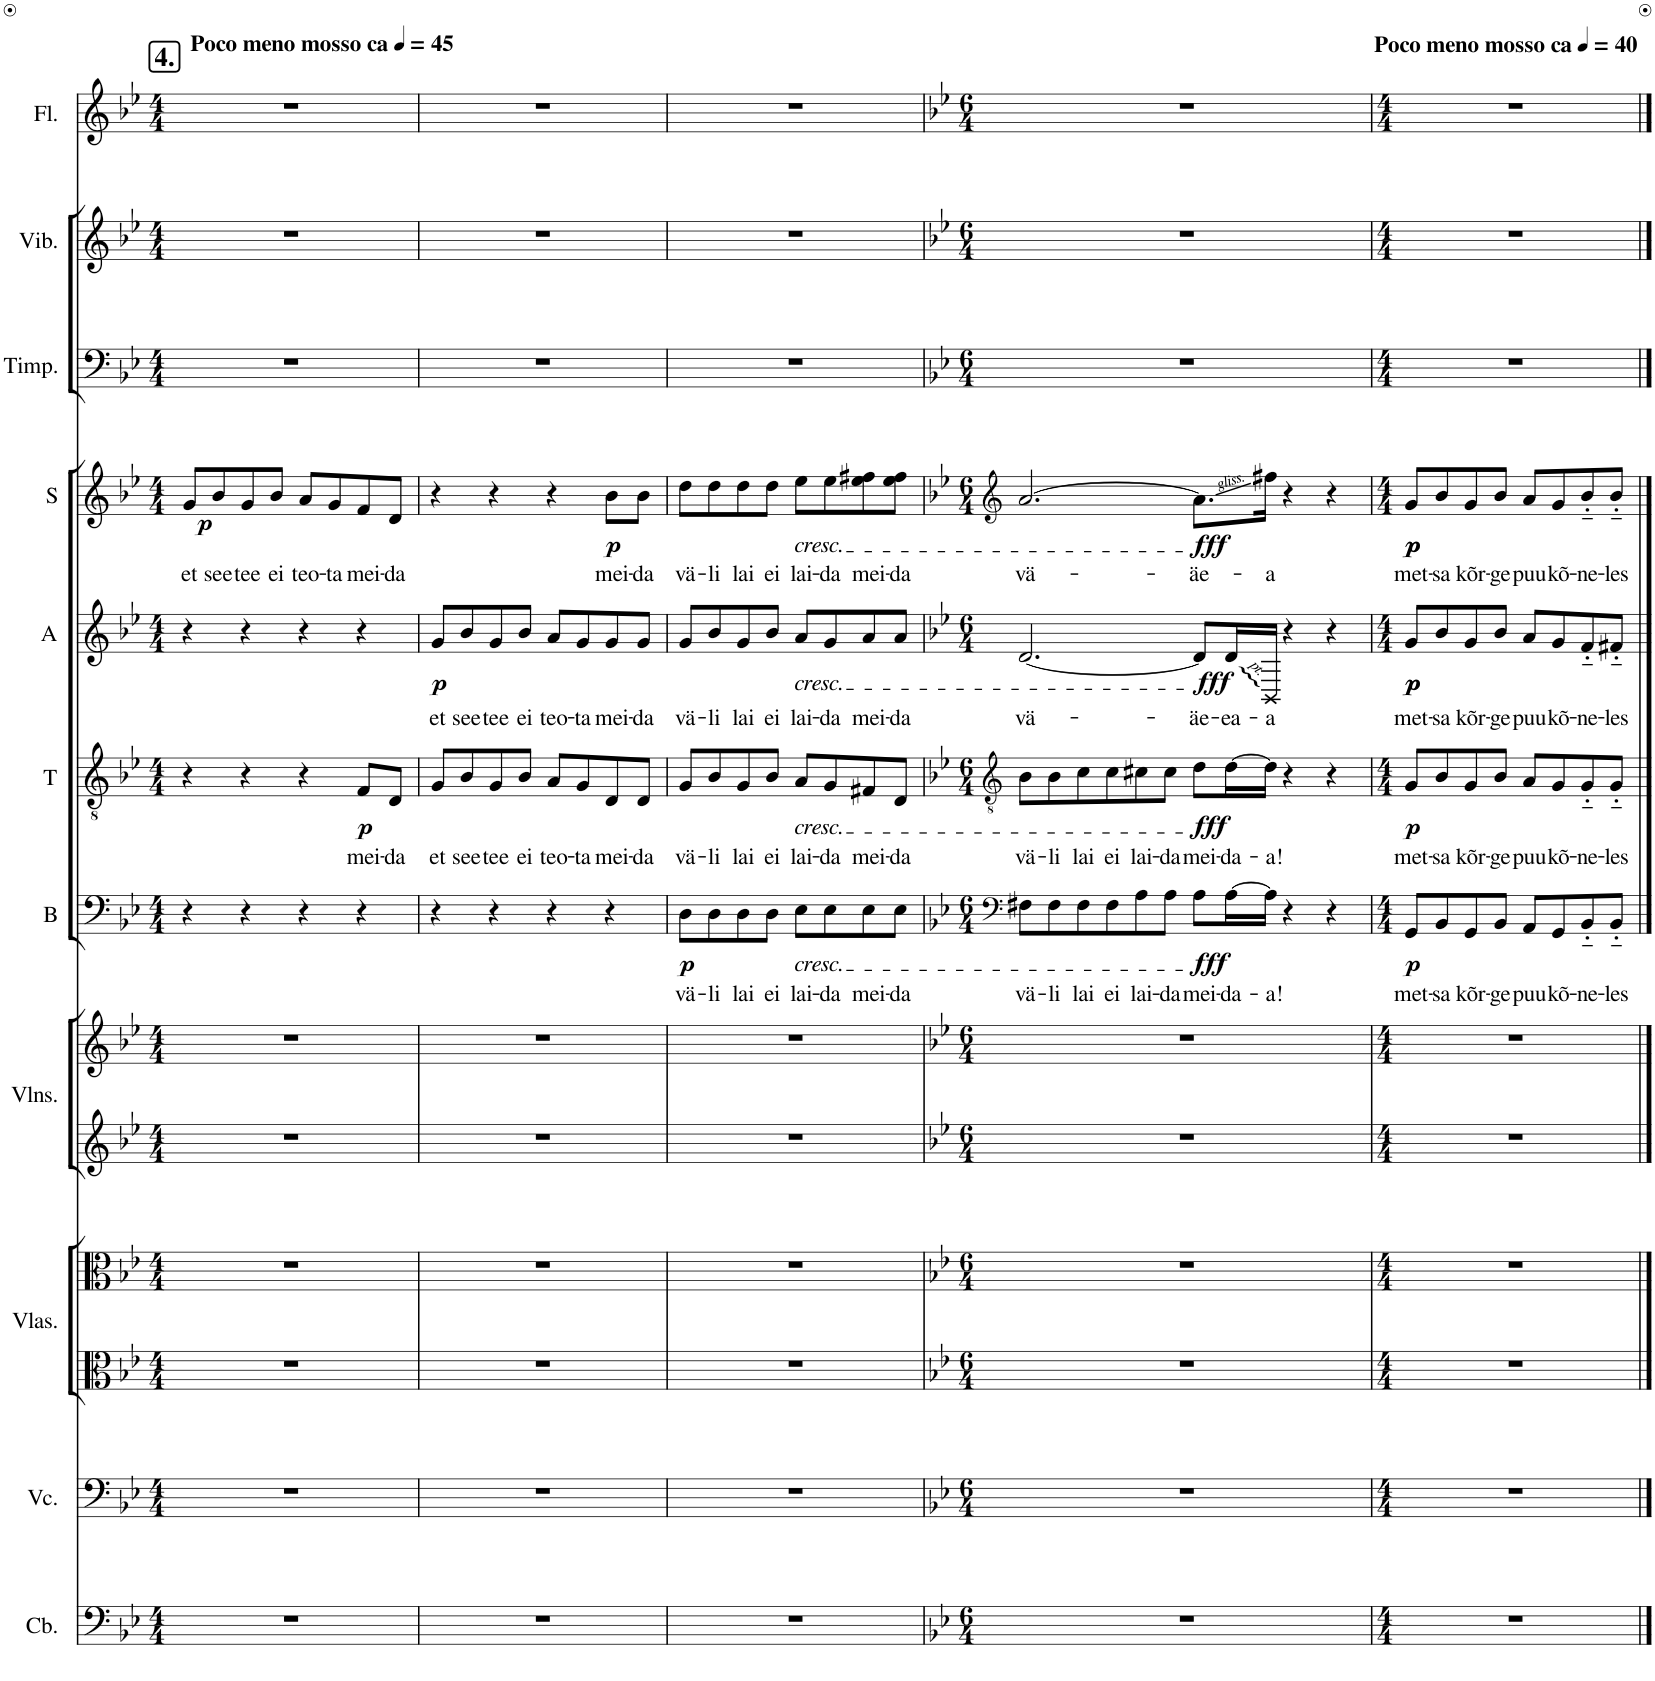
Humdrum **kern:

**kern	**kern	**kern	**kern	**kern	**kern	**kern	**text	**dynam	**kern	**text	**dynam	**kern	**text	**dynam	**kern	**text	**dynam	**kern	**kern	**kern
*part11	*part10	*part9	*part9	*part8	*part8	*part7	*part7	*part7	*part6	*part6	*part6	*part5	*part5	*part5	*part4	*part4	*part4	*part3	*part2	*part1
*staff13	*staff12	*staff11	*staff10	*staff9	*staff8	*staff7	*staff7	*staff7	*staff6	*staff6	*staff6	*staff5	*staff5	*staff5	*staff4	*staff4	*staff4	*staff3	*staff2	*staff1
*I"Contrabass	*I"Violoncello	*I"Violas	*	*I"Violins	*	*I"B	*	*	*I"T	*	*	*I"A	*	*	*I"S	*	*	*I"Timpani	*I"Vibraphone	*I"Flute
*I'Cb.	*I'Vc.	*I'Vlas.	*	*I'Vlns.	*	*I'B	*	*	*I'T	*	*	*I'A	*	*	*I'S	*	*	*I'Timp.	*I'Vib.	*I'Fl.
!!LO:PB:g=z
*clefF4	*clefF4	*clefC3	*clefC3	*clefG2	*clefG2	*clefF4	*	*	*clefGv2	*	*	*clefG2	*	*	*clefG2	*	*	*clefF4	*clefG2	*clefG2
*Trd7c12	*	*	*	*	*	*	*	*	*	*	*	*Trd1c2	*	*	*	*	*	*	*	*
*k[b-e-]	*k[b-e-]	*k[b-e-]	*k[b-e-]	*k[b-e-]	*k[b-e-]	*k[b-e-]	*	*	*k[b-e-]	*	*	*k[b-e-]	*	*	*k[b-e-]	*	*	*k[b-e-]	*k[b-e-]	*k[b-e-]
*M4/4	*M4/4	*M4/4	*M4/4	*M4/4	*M4/4	*M4/4	*	*	*M4/4	*	*	*M4/4	*	*	*M4/4	*	*	*M4/4	*M4/4	*M4/4
*MM45	*MM45	*MM45	*MM45	*MM45	*MM45	*MM45	*	*	*MM45	*	*	*MM45	*	*	*MM45	*	*	*MM45	*MM45	*MM45
!!LO:REH:place=s1:a:B:cj:fs=14:t=4.
=61	=61	=61	=61	=61	=61	=61	=61	=61	=61	=61	=61	=61	=61	=61	=61	=61	=61	=61	=61	=61
!	!	!	!	!	!	!	!	!	!	!	!	!	!	!	!	!	!	!	!	!LO:TX:a:B:t=Poco meno mosso ca
!	!	!	!	!	!	!	!	!	!	!	!	!	!	!	!	!LO:LY:b	!LO:DY:b	!	!	!
1r	1r	1r	1r	1r	1r	4r	.	.	4r	.	.	4r	.	.	8g/L	et	p	1r	1r	1r
!	!	!	!	!	!	!	!	!	!	!	!	!	!	!	!	!LO:LY:b	!	!	!	!
.	.	.	.	.	.	.	.	.	.	.	.	.	.	.	8b-/	see	.	.	.	.
!	!	!	!	!	!	!	!	!	!	!	!	!	!	!	!	!LO:LY:b	!	!	!	!
.	.	.	.	.	.	4r	.	.	4r	.	.	4r	.	.	8g/	tee	.	.	.	.
!	!	!	!	!	!	!	!	!	!	!	!	!	!	!	!	!LO:LY:b	!	!	!	!
.	.	.	.	.	.	.	.	.	.	.	.	.	.	.	8b-/J	ei	.	.	.	.
!	!	!	!	!	!	!	!	!	!	!	!	!	!	!	!	!LO:LY:b	!	!	!	!
.	.	.	.	.	.	4r	.	.	4r	.	.	4r	.	.	8a/L	teo-	.	.	.	.
!	!	!	!	!	!	!	!	!	!	!	!	!	!	!	!	!LO:LY:b	!	!	!	!
.	.	.	.	.	.	.	.	.	.	.	.	.	.	.	8g/	-ta	.	.	.	.
!	!	!	!	!	!	!	!	!	!	!LO:LY:b	!LO:DY:b	!	!	!	!	!LO:LY:b	!	!	!	!
.	.	.	.	.	.	4r	.	.	8F/L	mei-	p	4r	.	.	8f/	mei-	.	.	.	.
!	!	!	!	!	!	!	!	!	!	!LO:LY:b	!	!	!	!	!	!LO:LY:b	!	!	!	!
.	.	.	.	.	.	.	.	.	8D/J	-da	.	.	.	.	8d/J	-da	.	.	.	.
=62	=62	=62	=62	=62	=62	=62	=62	=62	=62	=62	=62	=62	=62	=62	=62	=62	=62	=62	=62	=62
!	!	!	!	!	!	!	!	!	!	!LO:LY:b	!	!	!LO:LY:b	!LO:DY:b	!	!	!	!	!	!
1r	1r	1r	1r	1r	1r	4r	.	.	8G/L	et	.	8g/L	et	p	4r	.	.	1r	1r	1r
!	!	!	!	!	!	!	!	!	!	!LO:LY:b	!	!	!LO:LY:b	!	!	!	!	!	!	!
.	.	.	.	.	.	.	.	.	8B-/	see	.	8b-/	see	.	.	.	.	.	.	.
!	!	!	!	!	!	!	!	!	!	!LO:LY:b	!	!	!LO:LY:b	!	!	!	!	!	!	!
.	.	.	.	.	.	4r	.	.	8G/	tee	.	8g/	tee	.	4r	.	.	.	.	.
!	!	!	!	!	!	!	!	!	!	!LO:LY:b	!	!	!LO:LY:b	!	!	!	!	!	!	!
.	.	.	.	.	.	.	.	.	8B-/J	ei	.	8b-/J	ei	.	.	.	.	.	.	.
!	!	!	!	!	!	!	!	!	!	!LO:LY:b	!	!	!LO:LY:b	!	!	!	!	!	!	!
.	.	.	.	.	.	4r	.	.	8A/L	teo-	.	8a/L	teo-	.	4r	.	.	.	.	.
!	!	!	!	!	!	!	!	!	!	!LO:LY:b	!	!	!LO:LY:b	!	!	!	!	!	!	!
.	.	.	.	.	.	.	.	.	8G/	-ta	.	8g/	-ta	.	.	.	.	.	.	.
!	!	!	!	!	!	!	!	!	!	!LO:LY:b	!	!	!LO:LY:b	!	!	!LO:LY:b	!LO:DY:b	!	!	!
.	.	.	.	.	.	4r	.	.	8D/	mei-	.	8g/	mei-	.	8b-\L	mei-	p	.	.	.
!	!	!	!	!	!	!	!	!	!	!LO:LY:b	!	!	!LO:LY:b	!	!	!LO:LY:b	!	!	!	!
.	.	.	.	.	.	.	.	.	8D/J	-da	.	8g/J	-da	.	8b-\J	-da	.	.	.	.
=63	=63	=63	=63	=63	=63	=63	=63	=63	=63	=63	=63	=63	=63	=63	=63	=63	=63	=63	=63	=63
!	!	!	!	!	!	!	!LO:LY:b	!LO:DY:b	!	!LO:LY:b	!	!	!LO:LY:b	!	!	!LO:LY:b	!	!	!	!
1r	1r	1r	1r	1r	1r	8D\L	vä-	p	8G/L	vä-	.	8g/L	vä-	.	8dd\L	vä-	.	1r	1r	1r
!	!	!	!	!	!	!	!LO:LY:b	!	!	!LO:LY:b	!	!	!LO:LY:b	!	!	!LO:LY:b	!	!	!	!
.	.	.	.	.	.	8D\	-li	.	8B-/	-li	.	8b-/	-li	.	8dd\	-li	.	.	.	.
!	!	!	!	!	!	!	!LO:LY:b	!	!	!LO:LY:b	!	!	!LO:LY:b	!	!	!LO:LY:b	!	!	!	!
.	.	.	.	.	.	8D\	lai	.	8G/	lai	.	8g/	lai	.	8dd\	lai	.	.	.	.
!	!	!	!	!	!	!	!LO:LY:b	!	!	!LO:LY:b	!	!	!LO:LY:b	!	!	!LO:LY:b	!	!	!	!
.	.	.	.	.	.	8D\J	ei	.	8B-/J	ei	.	8b-/J	ei	.	8dd\J	ei	.	.	.	.
!	!	!	!	!	!	!	!	!	!	!	!	!	!	!	!LO:TX:b:i:t=cresc.	!	!	!	!	!
!	!	!	!	!	!	!	!	!	!	!	!	!LO:TX:b:i:t=cresc.	!	!	!	!	!	!	!	!
!	!	!	!	!	!	!	!	!	!LO:TX:b:i:t=cresc.	!	!	!	!	!	!	!	!	!	!	!
!	!	!	!	!	!	!LO:TX:b:i:t=cresc.	!	!	!	!	!	!	!	!	!	!	!	!	!	!
!	!	!	!	!	!	!	!LO:LY:b	!	!	!LO:LY:b	!	!	!LO:LY:b	!	!	!LO:LY:b	!	!	!	!
.	.	.	.	.	.	8E-\L	lai-	.	8A/L	lai-	.	8a/L	lai-	.	8ee-\L	lai-	.	.	.	.
!	!	!	!	!	!	!	!LO:LY:b	!	!	!LO:LY:b	!	!	!LO:LY:b	!	!	!LO:LY:b	!	!	!	!
.	.	.	.	.	.	8E-\	-da	.	8G/	-da	.	8g/	-da	.	8ee-\	-da	.	.	.	.
!	!	!	!	!	!	!	!LO:LY:b	!	!	!LO:LY:b	!	!	!LO:LY:b	!	!	!LO:LY:b	!	!	!	!
.	.	.	.	.	.	8E-\	mei-	.	8F#X/	mei-	.	8a/	mei-	.	8ee-\ 8ff#X\	mei-	.	.	.	.
!	!	!	!	!	!	!	!LO:LY:b	!	!	!LO:LY:b	!	!	!LO:LY:b	!	!	!LO:LY:b	!	!	!	!
.	.	.	.	.	.	8E-\J	-da	.	8D/J	-da	.	8a/J	-da	.	8ee-\ 8ff#\J	-da	.	.	.	.
=64	=64	=64	=64	=64	=64	=64	=64	=64	=64	=64	=64	=64	=64	=64	=64	=64	=64	=64	=64	=64
*	*	*	*	*	*	*clefF4	*	*	*clefGv2	*	*	*	*	*	*clefG2	*	*	*	*	*
*k[b-e-]	*k[b-e-]	*k[b-e-]	*k[b-e-]	*k[b-e-]	*k[b-e-]	*k[b-e-]	*	*	*k[b-e-]	*	*	*k[b-e-]	*	*	*k[b-e-]	*	*	*k[b-e-]	*k[b-e-]	*k[b-e-]
*M6/4	*M6/4	*M6/4	*M6/4	*M6/4	*M6/4	*M6/4	*	*	*M6/4	*	*	*M6/4	*	*	*M6/4	*	*	*M6/4	*M6/4	*M6/4
!	!	!	!	!	!	!	!LO:LY:b	!	!	!LO:LY:b	!	!	!LO:LY:b	!	!	!LO:LY:b	!	!	!	!
1.r	1.r	1.r	1.r	1.r	1.r	8F#X\L	vä-	.	8B-\L	vä-	.	[2.d/	vä-	.	[2.a/	vä-	.	1.r	1.r	1.r
!	!	!	!	!	!	!	!LO:LY:b	!	!	!LO:LY:b	!	!	!	!	!	!	!	!	!	!
.	.	.	.	.	.	8F#\	-li	.	8B-\	-li	.	.	.	.	.	.	.	.	.	.
!	!	!	!	!	!	!	!LO:LY:b	!	!	!LO:LY:b	!	!	!	!	!	!	!	!	!	!
.	.	.	.	.	.	8F#\	lai	.	8c\	lai	.	.	.	.	.	.	.	.	.	.
!	!	!	!	!	!	!	!LO:LY:b	!	!	!LO:LY:b	!	!	!	!	!	!	!	!	!	!
.	.	.	.	.	.	8F#\	ei	.	8c\	ei	.	.	.	.	.	.	.	.	.	.
!	!	!	!	!	!	!	!LO:LY:b	!	!	!LO:LY:b	!	!	!	!	!	!	!	!	!	!
.	.	.	.	.	.	8A\	lai-	.	8c#X\	lai-	.	.	.	.	.	.	.	.	.	.
!	!	!	!	!	!	!	!LO:LY:b	!	!	!LO:LY:b	!	!	!	!	!	!	!	!	!	!
.	.	.	.	.	.	8A\J	-da	.	8c#\J	-da	.	.	.	.	.	.	.	.	.	.
!	!	!	!	!	!	!	!LO:LY:b	!LO:DY:b	!	!LO:LY:b	!LO:DY:b	!	!LO:LY:b	!LO:DY:b	!	!LO:LY:b	!LO:DY:b	!	!	!
.	.	.	.	.	.	8A\L	mei-	fff	8d\L	mei-	fff	8d/L]	-äe-	fff	8.a\L]	-äe-	fff	.	.	.
!	!	!	!	!	!	!	!LO:LY:b	!	!	!LO:LY:b	!	!	!LO:LY:b	!	!	!	!	!	!	!
.	.	.	.	.	.	[16A\L	-da-	.	[16d\L	-da-	.	16d/L	ea-	.	.	.	.	.	.	.
!	!	!	!	!	!	!	!LO:LY:b	!	!	!LO:LY:b	!	!	!LO:LY:b	!	!	!LO:LY:b	!	!	!	!
.	.	.	.	.	.	16A\JJ]	-a!	.	16d\JJ]	-a!	.	16BB-/JJ	-a	.	16ff#X\Jk	-a	.	.	.	.
.	.	.	.	.	.	4r	.	.	4r	.	.	4r	.	.	4r	.	.	.	.	.
.	.	.	.	.	.	4r	.	.	4r	.	.	4r	.	.	4r	.	.	.	.	.
=65	=65	=65	=65	=65	=65	=65	=65	=65	=65	=65	=65	=65	=65	=65	=65	=65	=65	=65	=65	=65
*M4/4	*M4/4	*M4/4	*M4/4	*M4/4	*M4/4	*M4/4	*	*	*M4/4	*	*	*M4/4	*	*	*M4/4	*	*	*M4/4	*M4/4	*M4/4
*	*	*	*	*	*	*	*	*	*	*	*	*	*	*	*	*	*	*	*	*MM40
!	!	!	!	!	!	!	!	!	!	!	!	!	!	!	!	!	!	!	!	!LO:TX:a:B:t=Poco meno mosso ca
!	!	!	!	!	!	!	!LO:LY:b	!LO:DY:b	!	!LO:LY:b	!LO:DY:b	!	!LO:LY:b	!LO:DY:b	!	!LO:LY:b	!	!	!	!
!	!	!	!	!	!	!	!	!	!	!	!	!	!	!LO:DY:n=1:b	!	!	!LO:DY:b	!	!	!
!	!	!	!	!	!	!	!	!	!	!	!	!	!	!	!	!	!LO:DY:n=1:b	!	!	!
1r	1r	1r	1r	1r	1r	8GG/L	met-	p	8G/L	met-	p	8g/L	met-	p p	8g/L	met-	p p	1r	1r	1r
!	!	!	!	!	!	!	!LO:LY:b	!	!	!LO:LY:b	!	!	!LO:LY:b	!	!	!LO:LY:b	!	!	!	!
.	.	.	.	.	.	8BB-/	-sa	.	8B-/	-sa	.	8b-/	-sa	.	8b-/	-sa	.	.	.	.
!	!	!	!	!	!	!	!LO:LY:b	!	!	!LO:LY:b	!	!	!LO:LY:b	!	!	!LO:LY:b	!	!	!	!
.	.	.	.	.	.	8GG/	kõr-	.	8G/	kõr-	.	8g/	kõr-	.	8g/	kõr-	.	.	.	.
!	!	!	!	!	!	!	!LO:LY:b	!	!	!LO:LY:b	!	!	!LO:LY:b	!	!	!LO:LY:b	!	!	!	!
.	.	.	.	.	.	8BB-/J	-ge	.	8B-/J	-ge	.	8b-/J	-ge	.	8b-/J	-ge	.	.	.	.
!	!	!	!	!	!	!	!LO:LY:b	!	!	!LO:LY:b	!	!	!LO:LY:b	!	!	!LO:LY:b	!	!	!	!
.	.	.	.	.	.	8AA/L	puu	.	8A/L	puu	.	8a/L	puu	.	8a/L	puu	.	.	.	.
!	!	!	!	!	!	!	!LO:LY:b	!	!	!LO:LY:b	!	!	!LO:LY:b	!	!	!LO:LY:b	!	!	!	!
.	.	.	.	.	.	8GG/	kõ-	.	8G/	kõ-	.	8g/	kõ-	.	8g/	kõ-	.	.	.	.
!	!	!	!	!	!	!	!LO:LY:b	!	!	!LO:LY:b	!	!	!LO:LY:b	!	!	!LO:LY:b	!	!	!	!
.	.	.	.	.	.	8BB-'~/	-ne-	.	8G'~/	-ne-	.	8f'~/	-ne-	.	8b-'~/	-ne-	.	.	.	.
!	!	!	!	!	!	!	!LO:LY:b	!	!	!LO:LY:b	!	!	!LO:LY:b	!	!	!LO:LY:b	!	!	!	!
.	.	.	.	.	.	8BB-'~/J	-les	.	8G'~/J	-les	.	8f#X'~/J	-les	.	8b-'~/J	-les	.	.	.	.
==	==	==	==	==	==	==	==	==	==	==	==	==	==	==	==	==	==	==	==	==
*-	*-	*-	*-	*-	*-	*-	*-	*-	*-	*-	*-	*-	*-	*-	*-	*-	*-	*-	*-	*-
